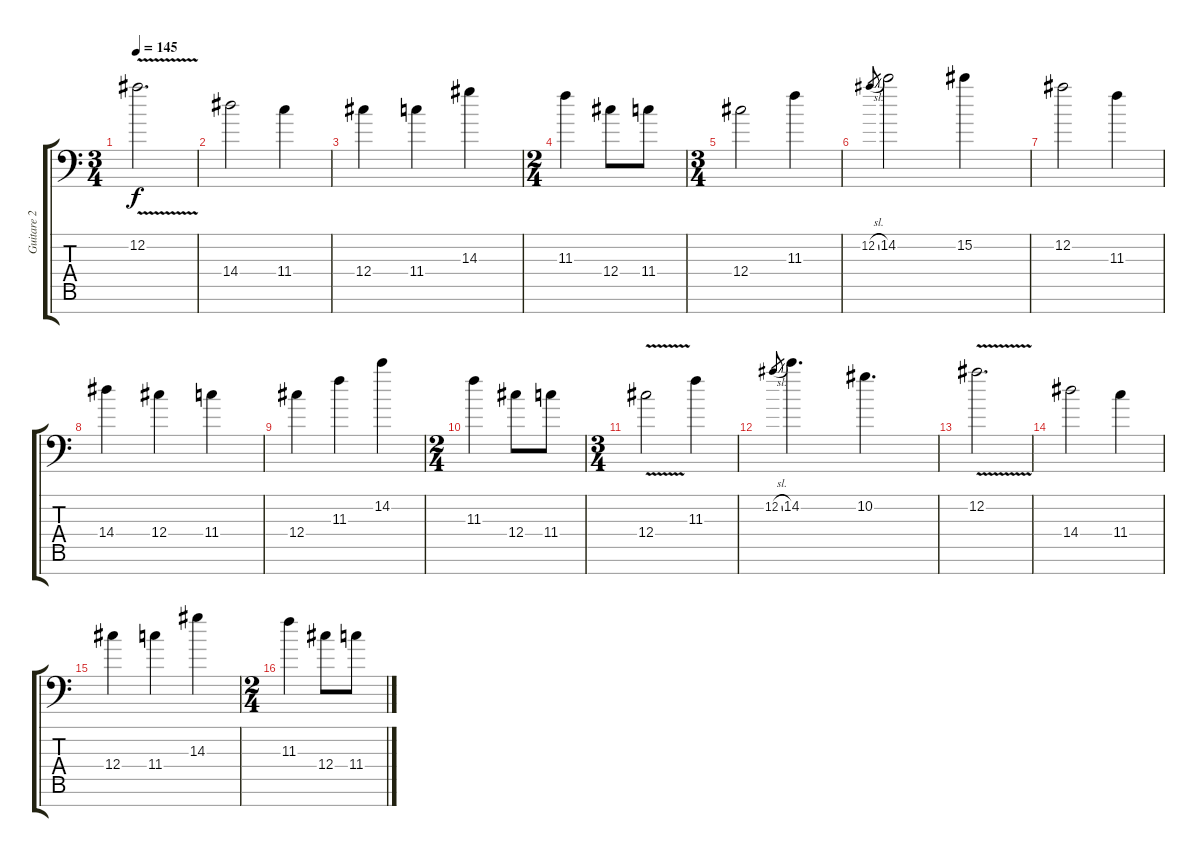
\track ("Guitare 2 (Misha)" "Guitare 2 ") {instrument distortionguitar}
\staff {score tabs}
\tuning (Eb4 Bb3 Gb3 Db3 Ab2 Db2 Bb1) {hide}
\ts (3 4)
\tempo 145
\clef f4
\ks c
12.2{v}.2{d dy f} |
14.4.2 11.4.4 |
12.4.4 11.4.4 14.3.4 |
\ts (2 4)
11.3.4 12.4.8 11.4.8 |
\ts (3 4)
12.4.2 11.3.4 |
12.2{sl}.8{gr} 14.2.2 15.2.4 |
12.2.2 11.3.4 |
14.4.4 12.4.4 11.4.4 |
12.4.4 11.3.4 14.2.4 |
\ts (2 4)
11.3.4 12.4.8 11.4.8 |
\ts (3 4)
12.4{v}.2 11.3.4 |
12.2{sl}.8{gr} 14.2.4{d} 10.2.4{d} |
12.2{v}.2{d} |
14.4.2 11.4.4 |
12.4.4 11.4.4 14.3.4 |
\ts (2 4)
11.3.4 12.4.8 11.4.8
